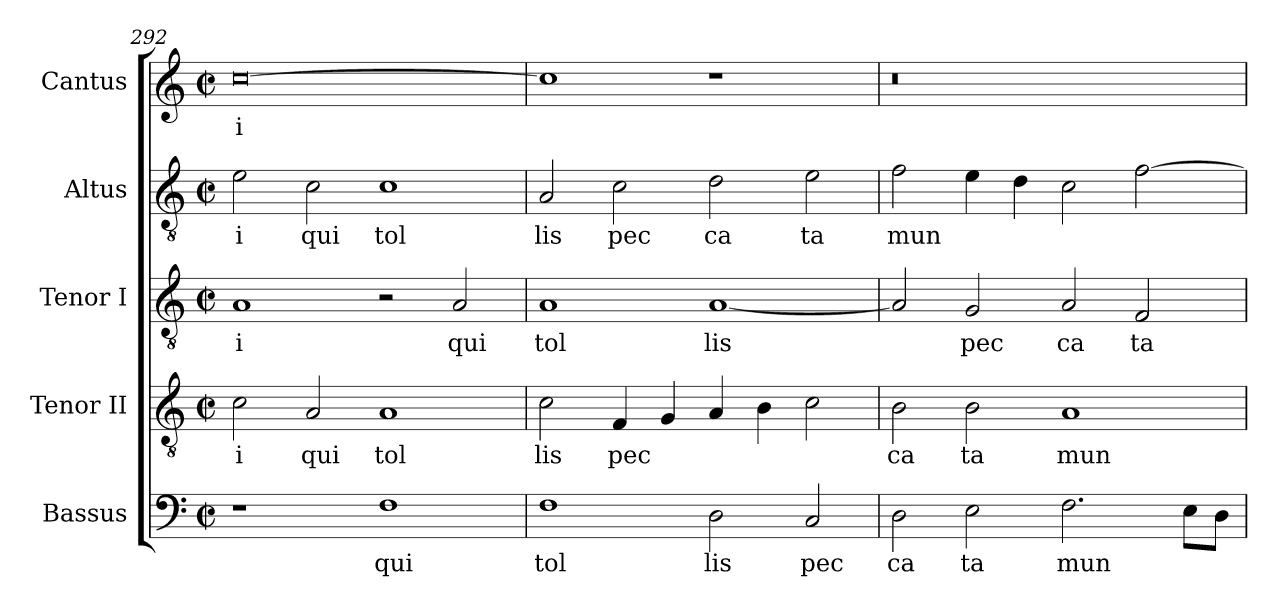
**kern	**text	**kern	**text	**kern	**text	**kern	**text	**kern	**text
*part5	*part5	*part4	*part4	*part3	*part3	*part2	*part2	*part1	*part1
*staff5	*staff5	*staff4	*staff4	*staff3	*staff3	*staff2	*staff2	*staff1	*staff1
*I"Bassus	*	*I"Tenor II	*	*I"Tenor I	*	*I"Altus	*	*I"Cantus	*
*I'B	*	*I'T II	*	*I'T I	*	*I'A	*	*I'C	*
*clefF4	*	*clefGv2	*	*clefGv2	*	*clefGv2	*	*clefG2	*
*k[]	*	*k[]	*	*k[]	*	*k[]	*	*k[]	*
*C:	*	*C:	*	*C:	*	*C:	*	*C:	*
*M2/2	*	*M2/2	*	*M2/2	*	*M2/2	*	*M2/2	*
*met(c|)	*	*met(c|)	*	*met(c|)	*	*met(c|)	*	*met(c|)	*
=292	=292	=292	=292	=292	=292	=292	=292	=292	=292
!	!	!	!LO:LY:b:cj	!	!LO:LY:b:cj	!	!LO:LY:b:cj	!	!LO:LY:b:cj
1r	.	2c\	i	1A	i	2e\	i	[>0cc	i
!	!	!	!LO:LY:b:cj	!	!	!	!LO:LY:b:cj	!	!
.	.	2A/	qui	.	.	2c\	qui	.	.
!	!LO:LY:b:cj	!	!LO:LY:b:cj	!	!	!	!LO:LY:b:cj	!	!
1F	qui	1A	tol	2r	.	1c	tol	.	.
!	!	!	!	!	!LO:LY:b:cj	!	!	!	!
.	.	.	.	2A/	qui	.	.	.	.
!!LO:PB:g=z
=293	=293	=293	=293	=293	=293	=293	=293	=293	=293
!	!LO:LY:b:cj	!	!LO:LY:b:cj	!	!LO:LY:b:cj	!	!LO:LY:b:cj	!	!LO:LY:b:cj
1F	tol	2c\	lis	1A	tol	2A/	lis	1cc]	.
!	!	!	!LO:LY:b:cj	!	!	!	!LO:LY:b:cj	!	!
.	.	4F/	pec	.	.	2c\	pec	.	.
!	!	!	!LO:LY:b:cj	!	!	!	!	!	!
.	.	4G/	.	.	.	.	.	.	.
!	!LO:LY:b:cj	!	!LO:LY:b:cj	!	!LO:LY:b:cj	!	!LO:LY:b:cj	!	!
2D\	lis	4A/	.	[<1A	lis	2d\	ca	1r	.
!	!	!	!LO:LY:b:cj	!	!	!	!	!	!
.	.	4B\	.	.	.	.	.	.	.
!	!LO:LY:b:cj	!	!LO:LY:b:cj	!	!	!	!LO:LY:b:cj	!	!
2C/	pec	2c\	.	.	.	2e\	ta	.	.
=294	=294	=294	=294	=294	=294	=294	=294	=294	=294
!	!LO:LY:b:cj	!	!LO:LY:b:cj	!	!LO:LY:b:cj	!	!LO:LY:b:cj	!	!
2D\	ca	2B\	ca	2A/]	.	2f\	mun	0r	.
!	!LO:LY:b:cj	!	!LO:LY:b:cj	!	!LO:LY:b:cj	!	!LO:LY:b:cj	!	!
2E\	ta	2B\	ta	2G/	pec	4e\	.	.	.
!	!	!	!	!	!	!	!LO:LY:b:cj	!	!
.	.	.	.	.	.	4d\	.	.	.
!	!LO:LY:b:cj	!	!LO:LY:b:cj	!	!LO:LY:b:cj	!	!LO:LY:b:cj	!	!
2.F\	mun	1A	mun	2A/	ca	2c\	.	.	.
!	!	!	!	!	!LO:LY:b:cj	!	!LO:LY:b:cj	!	!
.	.	.	.	2F/	ta	[>2f\	.	.	.
!	!LO:LY:b:cj	!	!	!	!	!	!	!	!
8E\L	.	.	.	.	.	.	.	.	.
!	!LO:LY:b:cj	!	!	!	!	!	!	!	!
8D\J	.	.	.	.	.	.	.	.	.
=	=	=	=	=	=	=	=	=	=
*-	*-	*-	*-	*-	*-	*-	*-	*-	*-
